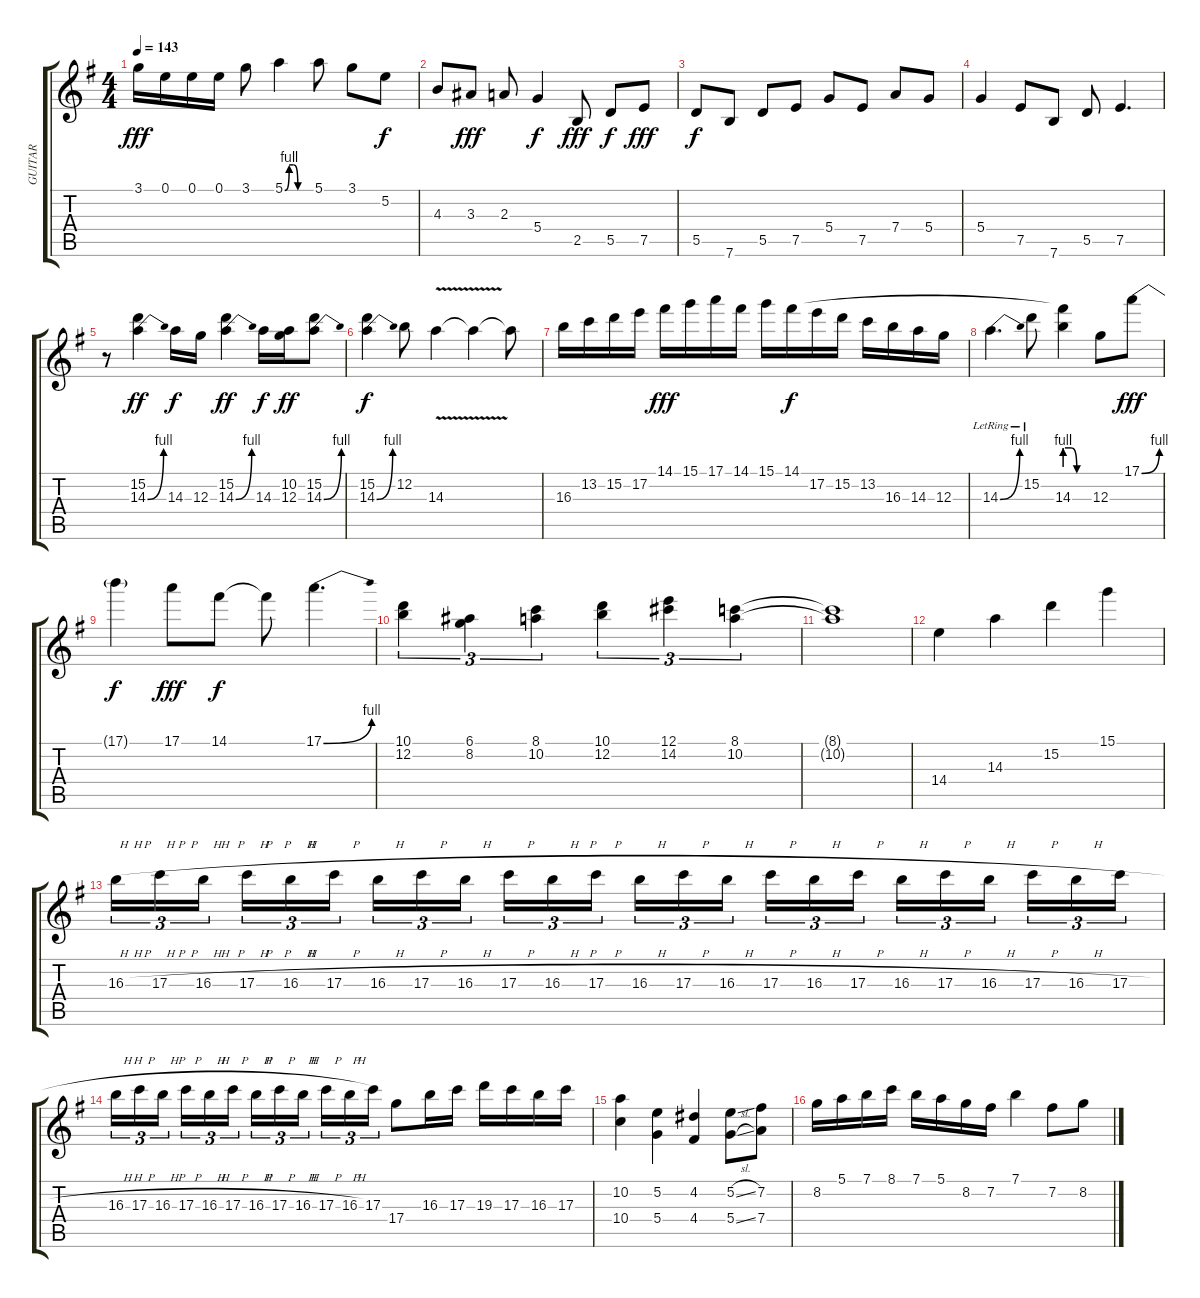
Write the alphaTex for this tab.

\track ("GUITAR" "GUITAR") {instrument overdrivenguitar}
\staff {score tabs}
\tuning (E4 B3 G3 D3 A2 E2) {hide}
\ts (4 4)
\tempo 143
\clef g2
\ks g
3.1.16{dy fff} 0.1.16 0.1.16 0.1.16 3.1.8 5.1{be (custom 0 0 10 4 20 4 30 0 60 0)}.4 5.1.8 3.1.8 5.2.8{dy f} |
4.3.8 3.3.8{dy fff} 2.3.8 5.4.4{dy f} 2.5.8{dy fff} 5.5.8{dy f} 7.5.8{dy fff} |
5.5.8{dy f} 7.6.8 5.5.8 7.5.8 5.4.8 7.5.8 7.4.8 5.4.8 |
5.4.4 7.5.8 7.6.8 5.5.8 7.5.4{d} |
r.8 (15.2 14.3{be (bend 0 0 60 4)}).4{dy ff} 14.3.16{dy f} 12.3.16 (15.2 14.3{be (bend 0 0 60 4)}).4{dy ff} 14.3.16{dy f} (10.2 12.3).16{dy ff} (15.2 14.3{be (bend 0 0 60 4)}).8 |
(15.2 14.3{be (bend 0 0 60 4)}).4{dy f} 12.2.8 14.3{v}.4 14.3{t}.4 14.3{t}.8 |
16.3.16 13.2.16 15.2.16 17.2.16 14.1.16{dy fff} 15.1.16 17.1.16 14.1.16 15.1.16 14.1.16{dy f} 17.2.16 15.2.16 13.2.16 16.3.16 14.3.16 12.3.16 |
14.3{be (bend 0 0 60 4) lr}.4{d} 15.2{lr}.8 (14.1{t} 14.3{be (custom 0 4 15 4 30 0 60 0)}).4 12.3.8 17.1{be (bend 0 0 60 4)}.8{dy fff} |
17.1{t}.4{dy f} 17.1.8{dy fff} 14.1.8{dy f} 14.1{t}.8 17.1{be (bend 0 0 60 4)}.4{d} |
(10.1 12.2).4{tu (3 2)} (6.1 8.2).4{tu (3 2)} (8.1 10.2).4{tu (3 2)} (10.1 12.2).4{tu (3 2)} (12.1 14.2).4{tu (3 2)} (8.1 10.2).4{tu (3 2)} |
(8.1{t} 10.2{t}).1 |
14.4.4 14.3.4 15.2.4 15.1.4 |
16.3{h}.16{tu (3 2)} 17.3{h}.16{tu (3 2)} 16.3{h}.16{tu (3 2) beam splitsecondary} 17.3{h}.16{tu (3 2)} 16.3{h}.16{tu (3 2)} 17.3{h}.16{tu (3 2)} 16.3{h}.16{tu (3 2)} 17.3{h}.16{tu (3 2)} 16.3{h}.16{tu (3 2) beam splitsecondary} 17.3{h}.16{tu (3 2)} 16.3{h}.16{tu (3 2)} 17.3{h}.16{tu (3 2)} 16.3{h}.16{tu (3 2)} 17.3{h}.16{tu (3 2)} 16.3{h}.16{tu (3 2) beam splitsecondary} 17.3{h}.16{tu (3 2)} 16.3{h}.16{tu (3 2)} 17.3{h}.16{tu (3 2)} 16.3{h}.16{tu (3 2)} 17.3{h}.16{tu (3 2)} 16.3{h}.16{tu (3 2) beam splitsecondary} 17.3{h}.16{tu (3 2)} 16.3{h}.16{tu (3 2)} 17.3{h}.16{tu (3 2)} |
16.3{h}.16{tu (3 2)} 17.3{h}.16{tu (3 2)} 16.3{h}.16{tu (3 2) beam splitsecondary} 17.3{h}.16{tu (3 2)} 16.3{h}.16{tu (3 2)} 17.3{h}.16{tu (3 2)} 16.3{h}.16{tu (3 2)} 17.3{h}.16{tu (3 2)} 16.3{h}.16{tu (3 2) beam splitsecondary} 17.3{h}.16{tu (3 2)} 16.3{h}.16{tu (3 2)} 17.3.16{tu (3 2)} 17.4.8 16.3.16 17.3.16 19.3.16 17.3.16 16.3.16 17.3.16 |
(10.2 10.4).4 (5.2 5.4).4 (4.2 4.4).4 (5.2{sl} 5.4{sl}).8 (7.2 7.4).8 |
8.2.16 5.1.16 7.1.16 8.1.16 7.1.16 5.1.16 8.2.16 7.2.16 7.1.4 7.2.8 8.2.8
